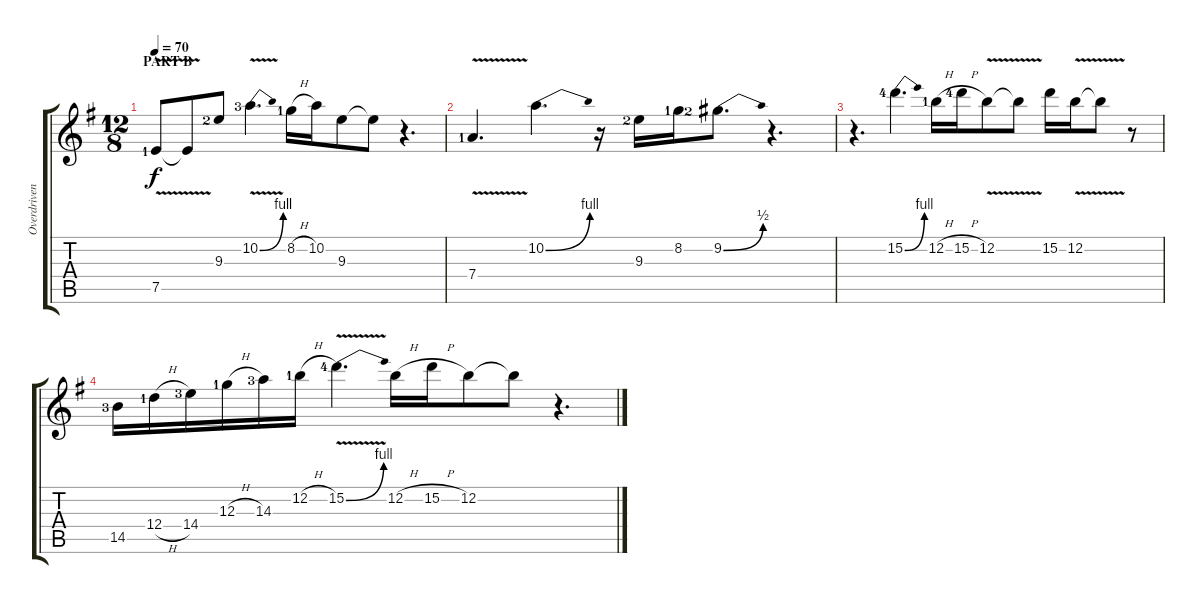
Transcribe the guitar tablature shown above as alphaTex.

\track ("Overdriven Guitar" "Overdriven") {instrument overdrivenguitar}
\staff {score tabs}
\tuning (E4 B3 G3 D3 A2 E2) {hide}
\ts (12 8)
\section ("" "PART B")
\tempo 70
\clef g2
\ks eminor
7.5{v lf 2}.8{dy f instrument overdrivenguitar} 7.5{t}.8 9.3{lf 3}.8 10.2{be (bend 0 0 60 4) v lf 4}.4{d} 8.2{h lf 2}.16 10.2.16 9.3.8 9.3{t}.8 r.4{d} |
7.4{v lf 2}.4{d} 10.2{be (bend 0 0 60 4)}.4{d} r.16 9.3{lf 3}.16 8.2{lf 2}.16 9.2{be (bend 0 0 60 2) lf 3}.8{d} r.4{d} |
r.4{d} 15.2{be (bend 0 0 60 4) lf 5}.4{d} 12.2{h lf 2}.16 15.2{h lf 5}.16 12.2{v}.8 12.2{t}.8 15.2.16 12.2{v}.16 12.2{t}.8 r.8 |
14.5{lf 4}.16 12.4{h lf 2}.16 14.4{lf 4}.16 12.3{h lf 2}.16 14.3{lf 4}.16 12.2{h lf 2}.16 15.2{be (bend 0 0 60 4) v lf 5}.4{d} 12.2{h}.16 15.2{h}.16 12.2.8 12.2{t}.8 r.4{d}
